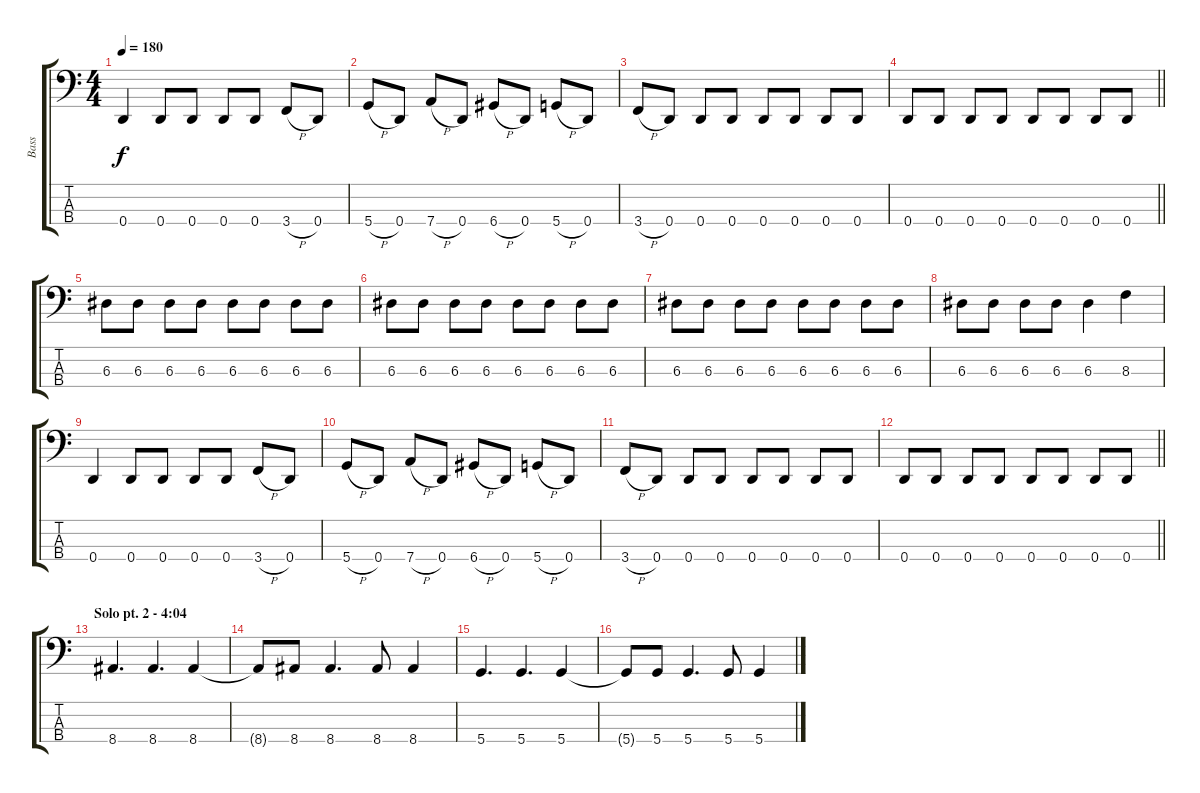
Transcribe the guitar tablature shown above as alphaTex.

\track ("Bass" "Bass") {instrument electricbasspick}
\staff {score tabs}
\tuning (G2 D2 A1 D1) {hide}
\ts (4 4)
\tempo 180
\clef f4
\ks c
0.4.4{dy f} 0.4.8 0.4.8 0.4.8 0.4.8 3.4{h}.8 0.4.8 |
5.4{h}.8 0.4.8 7.4{h}.8 0.4.8 6.4{h}.8 0.4.8 5.4{h}.8 0.4.8 |
3.4{h}.8 0.4.8 0.4.8 0.4.8 0.4.8 0.4.8 0.4.8 0.4.8 |
\barLineRight lightlight
0.4.8 0.4.8 0.4.8 0.4.8 0.4.8 0.4.8 0.4.8 0.4.8 |
6.3.8 6.3.8 6.3.8 6.3.8 6.3.8 6.3.8 6.3.8 6.3.8 |
6.3.8 6.3.8 6.3.8 6.3.8 6.3.8 6.3.8 6.3.8 6.3.8 |
6.3.8 6.3.8 6.3.8 6.3.8 6.3.8 6.3.8 6.3.8 6.3.8 |
6.3.8 6.3.8 6.3.8 6.3.8 6.3.4 8.3.4 |
0.4.4 0.4.8 0.4.8 0.4.8 0.4.8 3.4{h}.8 0.4.8 |
5.4{h}.8 0.4.8 7.4{h}.8 0.4.8 6.4{h}.8 0.4.8 5.4{h}.8 0.4.8 |
3.4{h}.8 0.4.8 0.4.8 0.4.8 0.4.8 0.4.8 0.4.8 0.4.8 |
\barLineRight lightlight
0.4.8 0.4.8 0.4.8 0.4.8 0.4.8 0.4.8 0.4.8 0.4.8 |
\section ("" "Solo pt. 2 - 4:04")
8.4.4{d} 8.4.4{d} 8.4.4 |
8.4{t}.8 8.4.8 8.4.4{d} 8.4.8 8.4.4 |
5.4.4{d} 5.4.4{d} 5.4.4 |
5.4{t}.8 5.4.8 5.4.4{d} 5.4.8 5.4.4
